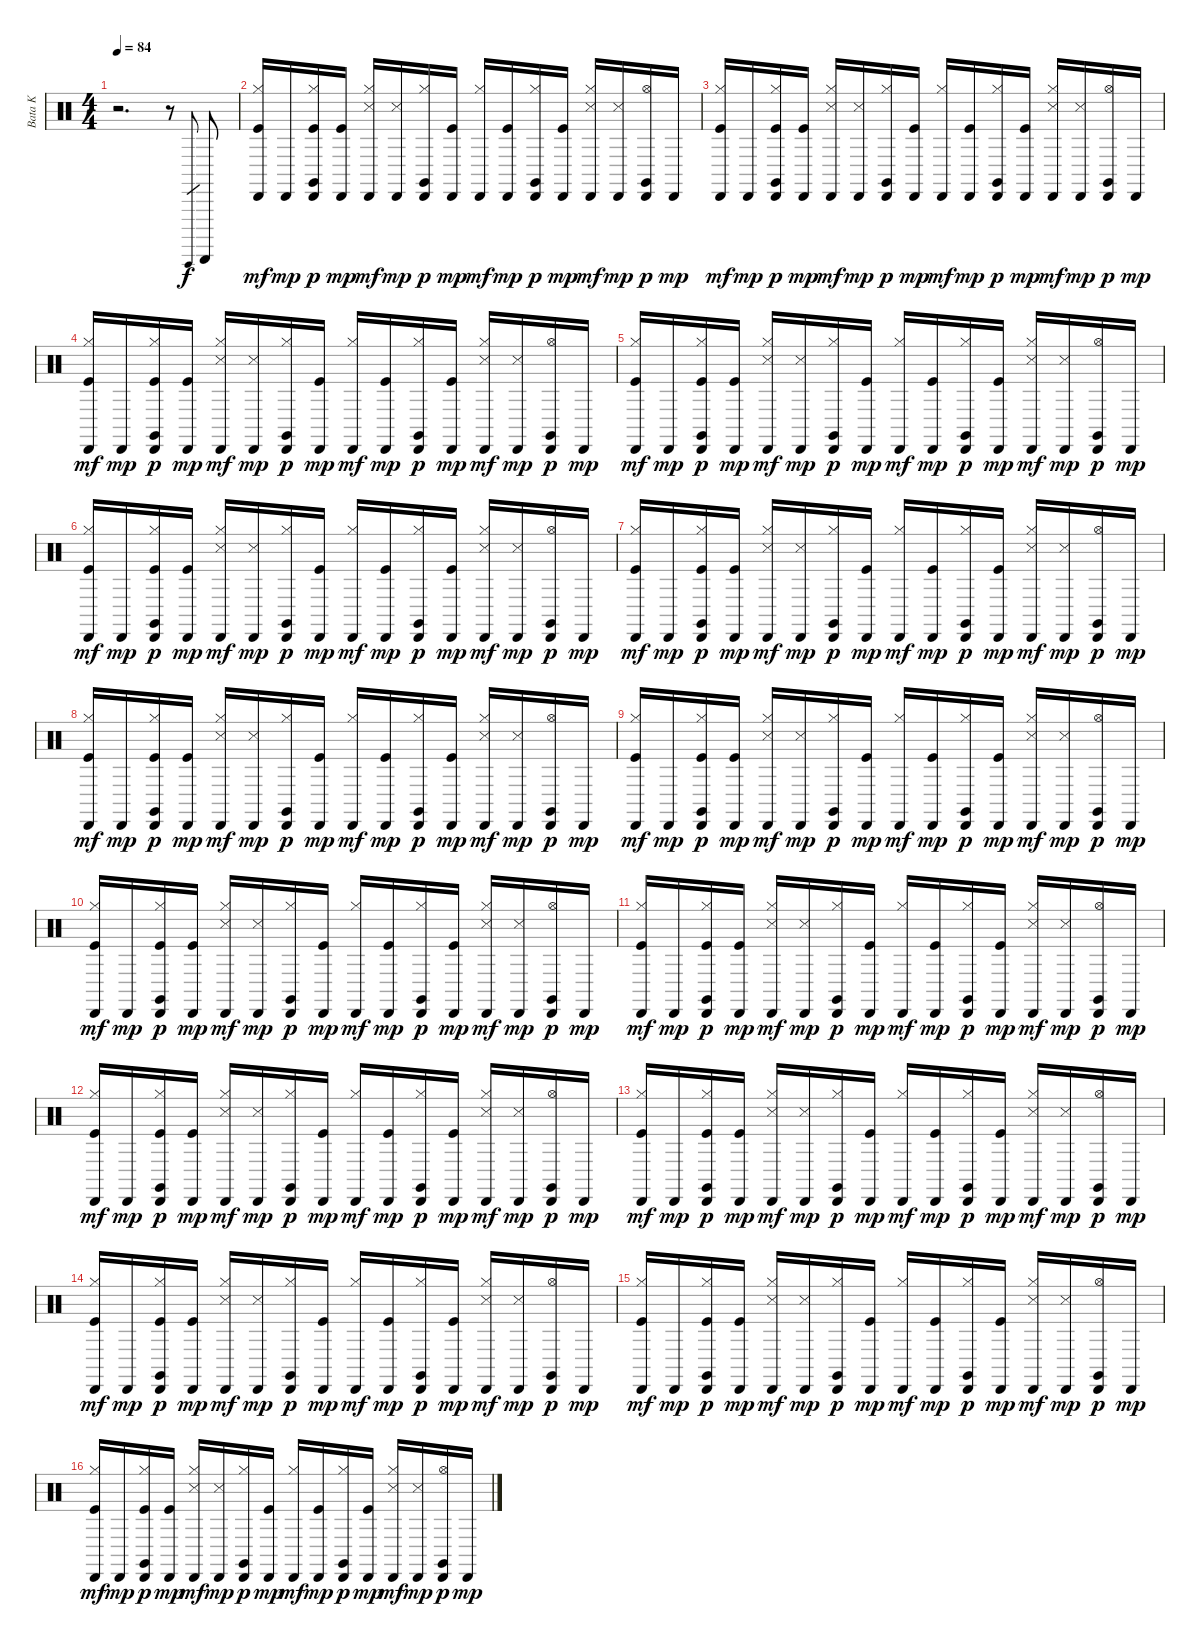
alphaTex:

\track ("Bata K" "Bata K") {instrument percussion}
\staff {score}
\articulation defaults
\ts (4 4)
\tempo 84
\clef neutral
\ks c
r.2{d dy f} r.8 "Guiro (hit)".8{gr} "Guiro (scrap-return)".8 |
("Hi-Hat (closed)" "Cabasa (hit)" "Kick (hit)").16{dy mf} "Cabasa (hit)".16{dy mp} ("Hi-Hat (closed)" "Cabasa (hit)" "Claves (hit)" "Kick (hit)").16{dy p} ("Cabasa (hit)" "Kick (hit)").16{dy mp} ("Hi-Hat (closed)" "Cabasa (hit)" "Snare (side stick) 3").16{dy mf} ("Cabasa (hit)" "Snare (side stick) 3").16{dy mp} ("Hi-Hat (closed)" "Cabasa (hit)" "Claves (hit)").16{dy p} ("Cabasa (hit)" "Kick (hit)").16{dy mp} ("Hi-Hat (closed)" "Cabasa (hit)").16{dy mf} ("Cabasa (hit)" "Kick (hit)").16{dy mp} ("Hi-Hat (closed)" "Cabasa (hit)" "Claves (hit)").16{dy p} ("Cabasa (hit)" "Kick (hit)").16{dy mp} ("Hi-Hat (closed)" "Cabasa (hit)" "Snare (side stick) 3").16{dy mf} ("Cabasa (hit)" "Snare (side stick) 3").16{dy mp} ("Hi-Hat (open)" "Cabasa (hit)" "Claves (hit)").16{dy p} "Cabasa (hit)".16{dy mp} |
("Hi-Hat (closed)" "Cabasa (hit)" "Kick (hit)").16{dy mf} "Cabasa (hit)".16{dy mp} ("Hi-Hat (closed)" "Cabasa (hit)" "Claves (hit)" "Kick (hit)").16{dy p} ("Cabasa (hit)" "Kick (hit)").16{dy mp} ("Hi-Hat (closed)" "Cabasa (hit)" "Snare (side stick) 3").16{dy mf} ("Cabasa (hit)" "Snare (side stick) 3").16{dy mp} ("Hi-Hat (closed)" "Cabasa (hit)" "Claves (hit)").16{dy p} ("Cabasa (hit)" "Kick (hit)").16{dy mp} ("Hi-Hat (closed)" "Cabasa (hit)").16{dy mf} ("Cabasa (hit)" "Kick (hit)").16{dy mp} ("Hi-Hat (closed)" "Cabasa (hit)" "Claves (hit)").16{dy p} ("Cabasa (hit)" "Kick (hit)").16{dy mp} ("Hi-Hat (closed)" "Cabasa (hit)" "Snare (side stick) 3").16{dy mf} ("Cabasa (hit)" "Snare (side stick) 3").16{dy mp} ("Hi-Hat (open)" "Cabasa (hit)" "Claves (hit)").16{dy p} "Cabasa (hit)".16{dy mp} |
("Hi-Hat (closed)" "Cabasa (hit)" "Kick (hit)").16{dy mf} "Cabasa (hit)".16{dy mp} ("Hi-Hat (closed)" "Cabasa (hit)" "Claves (hit)" "Kick (hit)").16{dy p} ("Cabasa (hit)" "Kick (hit)").16{dy mp} ("Hi-Hat (closed)" "Cabasa (hit)" "Snare (side stick) 3").16{dy mf} ("Cabasa (hit)" "Snare (side stick) 3").16{dy mp} ("Hi-Hat (closed)" "Cabasa (hit)" "Claves (hit)").16{dy p} ("Cabasa (hit)" "Kick (hit)").16{dy mp} ("Hi-Hat (closed)" "Cabasa (hit)").16{dy mf} ("Cabasa (hit)" "Kick (hit)").16{dy mp} ("Hi-Hat (closed)" "Cabasa (hit)" "Claves (hit)").16{dy p} ("Cabasa (hit)" "Kick (hit)").16{dy mp} ("Hi-Hat (closed)" "Cabasa (hit)" "Snare (side stick) 3").16{dy mf} ("Cabasa (hit)" "Snare (side stick) 3").16{dy mp} ("Hi-Hat (open)" "Cabasa (hit)" "Claves (hit)").16{dy p} "Cabasa (hit)".16{dy mp} |
("Hi-Hat (closed)" "Cabasa (hit)" "Kick (hit)").16{dy mf} "Cabasa (hit)".16{dy mp} ("Hi-Hat (closed)" "Cabasa (hit)" "Claves (hit)" "Kick (hit)").16{dy p} ("Cabasa (hit)" "Kick (hit)").16{dy mp} ("Hi-Hat (closed)" "Cabasa (hit)" "Snare (side stick) 3").16{dy mf} ("Cabasa (hit)" "Snare (side stick) 3").16{dy mp} ("Hi-Hat (closed)" "Cabasa (hit)" "Claves (hit)").16{dy p} ("Cabasa (hit)" "Kick (hit)").16{dy mp} ("Hi-Hat (closed)" "Cabasa (hit)").16{dy mf} ("Cabasa (hit)" "Kick (hit)").16{dy mp} ("Hi-Hat (closed)" "Cabasa (hit)" "Claves (hit)").16{dy p} ("Cabasa (hit)" "Kick (hit)").16{dy mp} ("Hi-Hat (closed)" "Cabasa (hit)" "Snare (side stick) 3").16{dy mf} ("Cabasa (hit)" "Snare (side stick) 3").16{dy mp} ("Hi-Hat (open)" "Cabasa (hit)" "Claves (hit)").16{dy p} "Cabasa (hit)".16{dy mp} |
("Hi-Hat (closed)" "Cabasa (hit)" "Kick (hit)").16{dy mf} "Cabasa (hit)".16{dy mp} ("Hi-Hat (closed)" "Cabasa (hit)" "Claves (hit)" "Kick (hit)").16{dy p} ("Cabasa (hit)" "Kick (hit)").16{dy mp} ("Hi-Hat (closed)" "Cabasa (hit)" "Snare (side stick) 3").16{dy mf} ("Cabasa (hit)" "Snare (side stick) 3").16{dy mp} ("Hi-Hat (closed)" "Cabasa (hit)" "Claves (hit)").16{dy p} ("Cabasa (hit)" "Kick (hit)").16{dy mp} ("Hi-Hat (closed)" "Cabasa (hit)").16{dy mf} ("Cabasa (hit)" "Kick (hit)").16{dy mp} ("Hi-Hat (closed)" "Cabasa (hit)" "Claves (hit)").16{dy p} ("Cabasa (hit)" "Kick (hit)").16{dy mp} ("Hi-Hat (closed)" "Cabasa (hit)" "Snare (side stick) 3").16{dy mf} ("Cabasa (hit)" "Snare (side stick) 3").16{dy mp} ("Hi-Hat (open)" "Cabasa (hit)" "Claves (hit)").16{dy p} "Cabasa (hit)".16{dy mp} |
("Hi-Hat (closed)" "Cabasa (hit)" "Kick (hit)").16{dy mf} "Cabasa (hit)".16{dy mp} ("Hi-Hat (closed)" "Cabasa (hit)" "Claves (hit)" "Kick (hit)").16{dy p} ("Cabasa (hit)" "Kick (hit)").16{dy mp} ("Hi-Hat (closed)" "Cabasa (hit)" "Snare (side stick) 3").16{dy mf} ("Cabasa (hit)" "Snare (side stick) 3").16{dy mp} ("Hi-Hat (closed)" "Cabasa (hit)" "Claves (hit)").16{dy p} ("Cabasa (hit)" "Kick (hit)").16{dy mp} ("Hi-Hat (closed)" "Cabasa (hit)").16{dy mf} ("Cabasa (hit)" "Kick (hit)").16{dy mp} ("Hi-Hat (closed)" "Cabasa (hit)" "Claves (hit)").16{dy p} ("Cabasa (hit)" "Kick (hit)").16{dy mp} ("Hi-Hat (closed)" "Cabasa (hit)" "Snare (side stick) 3").16{dy mf} ("Cabasa (hit)" "Snare (side stick) 3").16{dy mp} ("Hi-Hat (open)" "Cabasa (hit)" "Claves (hit)").16{dy p} "Cabasa (hit)".16{dy mp} |
("Hi-Hat (closed)" "Cabasa (hit)" "Kick (hit)").16{dy mf} "Cabasa (hit)".16{dy mp} ("Hi-Hat (closed)" "Cabasa (hit)" "Claves (hit)" "Kick (hit)").16{dy p} ("Cabasa (hit)" "Kick (hit)").16{dy mp} ("Hi-Hat (closed)" "Cabasa (hit)" "Snare (side stick) 3").16{dy mf} ("Cabasa (hit)" "Snare (side stick) 3").16{dy mp} ("Hi-Hat (closed)" "Cabasa (hit)" "Claves (hit)").16{dy p} ("Cabasa (hit)" "Kick (hit)").16{dy mp} ("Hi-Hat (closed)" "Cabasa (hit)").16{dy mf} ("Cabasa (hit)" "Kick (hit)").16{dy mp} ("Hi-Hat (closed)" "Cabasa (hit)" "Claves (hit)").16{dy p} ("Cabasa (hit)" "Kick (hit)").16{dy mp} ("Hi-Hat (closed)" "Cabasa (hit)" "Snare (side stick) 3").16{dy mf} ("Cabasa (hit)" "Snare (side stick) 3").16{dy mp} ("Hi-Hat (open)" "Cabasa (hit)" "Claves (hit)").16{dy p} "Cabasa (hit)".16{dy mp} |
("Hi-Hat (closed)" "Cabasa (hit)" "Kick (hit)").16{dy mf} "Cabasa (hit)".16{dy mp} ("Hi-Hat (closed)" "Cabasa (hit)" "Claves (hit)" "Kick (hit)").16{dy p} ("Cabasa (hit)" "Kick (hit)").16{dy mp} ("Hi-Hat (closed)" "Cabasa (hit)" "Snare (side stick) 3").16{dy mf} ("Cabasa (hit)" "Snare (side stick) 3").16{dy mp} ("Hi-Hat (closed)" "Cabasa (hit)" "Claves (hit)").16{dy p} ("Cabasa (hit)" "Kick (hit)").16{dy mp} ("Hi-Hat (closed)" "Cabasa (hit)").16{dy mf} ("Cabasa (hit)" "Kick (hit)").16{dy mp} ("Hi-Hat (closed)" "Cabasa (hit)" "Claves (hit)").16{dy p} ("Cabasa (hit)" "Kick (hit)").16{dy mp} ("Hi-Hat (closed)" "Cabasa (hit)" "Snare (side stick) 3").16{dy mf} ("Cabasa (hit)" "Snare (side stick) 3").16{dy mp} ("Hi-Hat (open)" "Cabasa (hit)" "Claves (hit)").16{dy p} "Cabasa (hit)".16{dy mp} |
("Hi-Hat (closed)" "Cabasa (hit)" "Kick (hit)").16{dy mf} "Cabasa (hit)".16{dy mp} ("Hi-Hat (closed)" "Cabasa (hit)" "Claves (hit)" "Kick (hit)").16{dy p} ("Cabasa (hit)" "Kick (hit)").16{dy mp} ("Hi-Hat (closed)" "Cabasa (hit)" "Snare (side stick) 3").16{dy mf} ("Cabasa (hit)" "Snare (side stick) 3").16{dy mp} ("Hi-Hat (closed)" "Cabasa (hit)" "Claves (hit)").16{dy p} ("Cabasa (hit)" "Kick (hit)").16{dy mp} ("Hi-Hat (closed)" "Cabasa (hit)").16{dy mf} ("Cabasa (hit)" "Kick (hit)").16{dy mp} ("Hi-Hat (closed)" "Cabasa (hit)" "Claves (hit)").16{dy p} ("Cabasa (hit)" "Kick (hit)").16{dy mp} ("Hi-Hat (closed)" "Cabasa (hit)" "Snare (side stick) 3").16{dy mf} ("Cabasa (hit)" "Snare (side stick) 3").16{dy mp} ("Hi-Hat (open)" "Cabasa (hit)" "Claves (hit)").16{dy p} "Cabasa (hit)".16{dy mp} |
("Hi-Hat (closed)" "Cabasa (hit)" "Kick (hit)").16{dy mf} "Cabasa (hit)".16{dy mp} ("Hi-Hat (closed)" "Cabasa (hit)" "Claves (hit)" "Kick (hit)").16{dy p} ("Cabasa (hit)" "Kick (hit)").16{dy mp} ("Hi-Hat (closed)" "Cabasa (hit)" "Snare (side stick) 3").16{dy mf} ("Cabasa (hit)" "Snare (side stick) 3").16{dy mp} ("Hi-Hat (closed)" "Cabasa (hit)" "Claves (hit)").16{dy p} ("Cabasa (hit)" "Kick (hit)").16{dy mp} ("Hi-Hat (closed)" "Cabasa (hit)").16{dy mf} ("Cabasa (hit)" "Kick (hit)").16{dy mp} ("Hi-Hat (closed)" "Cabasa (hit)" "Claves (hit)").16{dy p} ("Cabasa (hit)" "Kick (hit)").16{dy mp} ("Hi-Hat (closed)" "Cabasa (hit)" "Snare (side stick) 3").16{dy mf} ("Cabasa (hit)" "Snare (side stick) 3").16{dy mp} ("Hi-Hat (open)" "Cabasa (hit)" "Claves (hit)").16{dy p} "Cabasa (hit)".16{dy mp} |
("Hi-Hat (closed)" "Cabasa (hit)" "Kick (hit)").16{dy mf} "Cabasa (hit)".16{dy mp} ("Hi-Hat (closed)" "Cabasa (hit)" "Claves (hit)" "Kick (hit)").16{dy p} ("Cabasa (hit)" "Kick (hit)").16{dy mp} ("Hi-Hat (closed)" "Cabasa (hit)" "Snare (side stick) 3").16{dy mf} ("Cabasa (hit)" "Snare (side stick) 3").16{dy mp} ("Hi-Hat (closed)" "Cabasa (hit)" "Claves (hit)").16{dy p} ("Cabasa (hit)" "Kick (hit)").16{dy mp} ("Hi-Hat (closed)" "Cabasa (hit)").16{dy mf} ("Cabasa (hit)" "Kick (hit)").16{dy mp} ("Hi-Hat (closed)" "Cabasa (hit)" "Claves (hit)").16{dy p} ("Cabasa (hit)" "Kick (hit)").16{dy mp} ("Hi-Hat (closed)" "Cabasa (hit)" "Snare (side stick) 3").16{dy mf} ("Cabasa (hit)" "Snare (side stick) 3").16{dy mp} ("Hi-Hat (open)" "Cabasa (hit)" "Claves (hit)").16{dy p} "Cabasa (hit)".16{dy mp} |
("Hi-Hat (closed)" "Cabasa (hit)" "Kick (hit)").16{dy mf} "Cabasa (hit)".16{dy mp} ("Hi-Hat (closed)" "Cabasa (hit)" "Claves (hit)" "Kick (hit)").16{dy p} ("Cabasa (hit)" "Kick (hit)").16{dy mp} ("Hi-Hat (closed)" "Cabasa (hit)" "Snare (side stick) 3").16{dy mf} ("Cabasa (hit)" "Snare (side stick) 3").16{dy mp} ("Hi-Hat (closed)" "Cabasa (hit)" "Claves (hit)").16{dy p} ("Cabasa (hit)" "Kick (hit)").16{dy mp} ("Hi-Hat (closed)" "Cabasa (hit)").16{dy mf} ("Cabasa (hit)" "Kick (hit)").16{dy mp} ("Hi-Hat (closed)" "Cabasa (hit)" "Claves (hit)").16{dy p} ("Cabasa (hit)" "Kick (hit)").16{dy mp} ("Hi-Hat (closed)" "Cabasa (hit)" "Snare (side stick) 3").16{dy mf} ("Cabasa (hit)" "Snare (side stick) 3").16{dy mp} ("Hi-Hat (open)" "Cabasa (hit)" "Claves (hit)").16{dy p} "Cabasa (hit)".16{dy mp} |
("Hi-Hat (closed)" "Cabasa (hit)" "Kick (hit)").16{dy mf} "Cabasa (hit)".16{dy mp} ("Hi-Hat (closed)" "Cabasa (hit)" "Claves (hit)" "Kick (hit)").16{dy p} ("Cabasa (hit)" "Kick (hit)").16{dy mp} ("Hi-Hat (closed)" "Cabasa (hit)" "Snare (side stick) 3").16{dy mf} ("Cabasa (hit)" "Snare (side stick) 3").16{dy mp} ("Hi-Hat (closed)" "Cabasa (hit)" "Claves (hit)").16{dy p} ("Cabasa (hit)" "Kick (hit)").16{dy mp} ("Hi-Hat (closed)" "Cabasa (hit)").16{dy mf} ("Cabasa (hit)" "Kick (hit)").16{dy mp} ("Hi-Hat (closed)" "Cabasa (hit)" "Claves (hit)").16{dy p} ("Cabasa (hit)" "Kick (hit)").16{dy mp} ("Hi-Hat (closed)" "Cabasa (hit)" "Snare (side stick) 3").16{dy mf} ("Cabasa (hit)" "Snare (side stick) 3").16{dy mp} ("Hi-Hat (open)" "Cabasa (hit)" "Claves (hit)").16{dy p} "Cabasa (hit)".16{dy mp} |
("Hi-Hat (closed)" "Cabasa (hit)" "Kick (hit)").16{dy mf} "Cabasa (hit)".16{dy mp} ("Hi-Hat (closed)" "Cabasa (hit)" "Claves (hit)" "Kick (hit)").16{dy p} ("Cabasa (hit)" "Kick (hit)").16{dy mp} ("Hi-Hat (closed)" "Cabasa (hit)" "Snare (side stick) 3").16{dy mf} ("Cabasa (hit)" "Snare (side stick) 3").16{dy mp} ("Hi-Hat (closed)" "Cabasa (hit)" "Claves (hit)").16{dy p} ("Cabasa (hit)" "Kick (hit)").16{dy mp} ("Hi-Hat (closed)" "Cabasa (hit)").16{dy mf} ("Cabasa (hit)" "Kick (hit)").16{dy mp} ("Hi-Hat (closed)" "Cabasa (hit)" "Claves (hit)").16{dy p} ("Cabasa (hit)" "Kick (hit)").16{dy mp} ("Hi-Hat (closed)" "Cabasa (hit)" "Snare (side stick) 3").16{dy mf} ("Cabasa (hit)" "Snare (side stick) 3").16{dy mp} ("Hi-Hat (open)" "Cabasa (hit)" "Claves (hit)").16{dy p} "Cabasa (hit)".16{dy mp} |
("Hi-Hat (closed)" "Cabasa (hit)" "Kick (hit)").16{dy mf} "Cabasa (hit)".16{dy mp} ("Hi-Hat (closed)" "Cabasa (hit)" "Claves (hit)" "Kick (hit)").16{dy p} ("Cabasa (hit)" "Kick (hit)").16{dy mp} ("Hi-Hat (closed)" "Cabasa (hit)" "Snare (side stick) 3").16{dy mf} ("Cabasa (hit)" "Snare (side stick) 3").16{dy mp} ("Hi-Hat (closed)" "Cabasa (hit)" "Claves (hit)").16{dy p} ("Cabasa (hit)" "Kick (hit)").16{dy mp} ("Hi-Hat (closed)" "Cabasa (hit)").16{dy mf} ("Cabasa (hit)" "Kick (hit)").16{dy mp} ("Hi-Hat (closed)" "Cabasa (hit)" "Claves (hit)").16{dy p} ("Cabasa (hit)" "Kick (hit)").16{dy mp} ("Hi-Hat (closed)" "Cabasa (hit)" "Snare (side stick) 3").16{dy mf} ("Cabasa (hit)" "Snare (side stick) 3").16{dy mp} ("Hi-Hat (open)" "Cabasa (hit)" "Claves (hit)").16{dy p} "Cabasa (hit)".16{dy mp}
